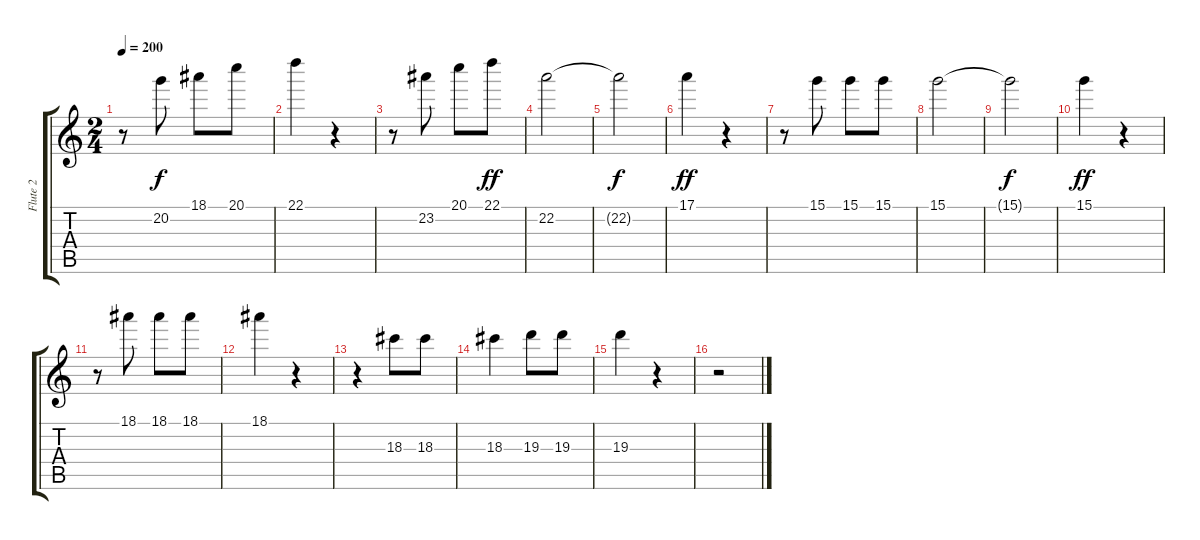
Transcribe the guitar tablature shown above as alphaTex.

\track ("Flute 2" "Flute 2") {instrument acousticguitarnylon}
\staff {score tabs}
\tuning (E4 B3 G3 D3 A2 E2) {hide}
\ts (2 4)
\tempo 200
\clef g2
\ks c
r.8{dy f} 20.2.8 18.1.8 20.1.8 |
22.1.4 r.4 |
r.8 23.2.8 20.1.8 22.1.8{dy ff} |
22.2.2 |
22.2{t}.2{dy f} |
17.1.4{dy ff} r.4 |
r.8 15.1.8 15.1.8 15.1.8 |
15.1.2 |
15.1{t}.2{dy f} |
15.1.4{dy ff} r.4 |
r.8 18.1.8 18.1.8 18.1.8 |
18.1.4 r.4 |
r.4 18.3.8 18.3.8 |
18.3.4 19.3.8 19.3.8 |
19.3.4 r.4 |
r.2
